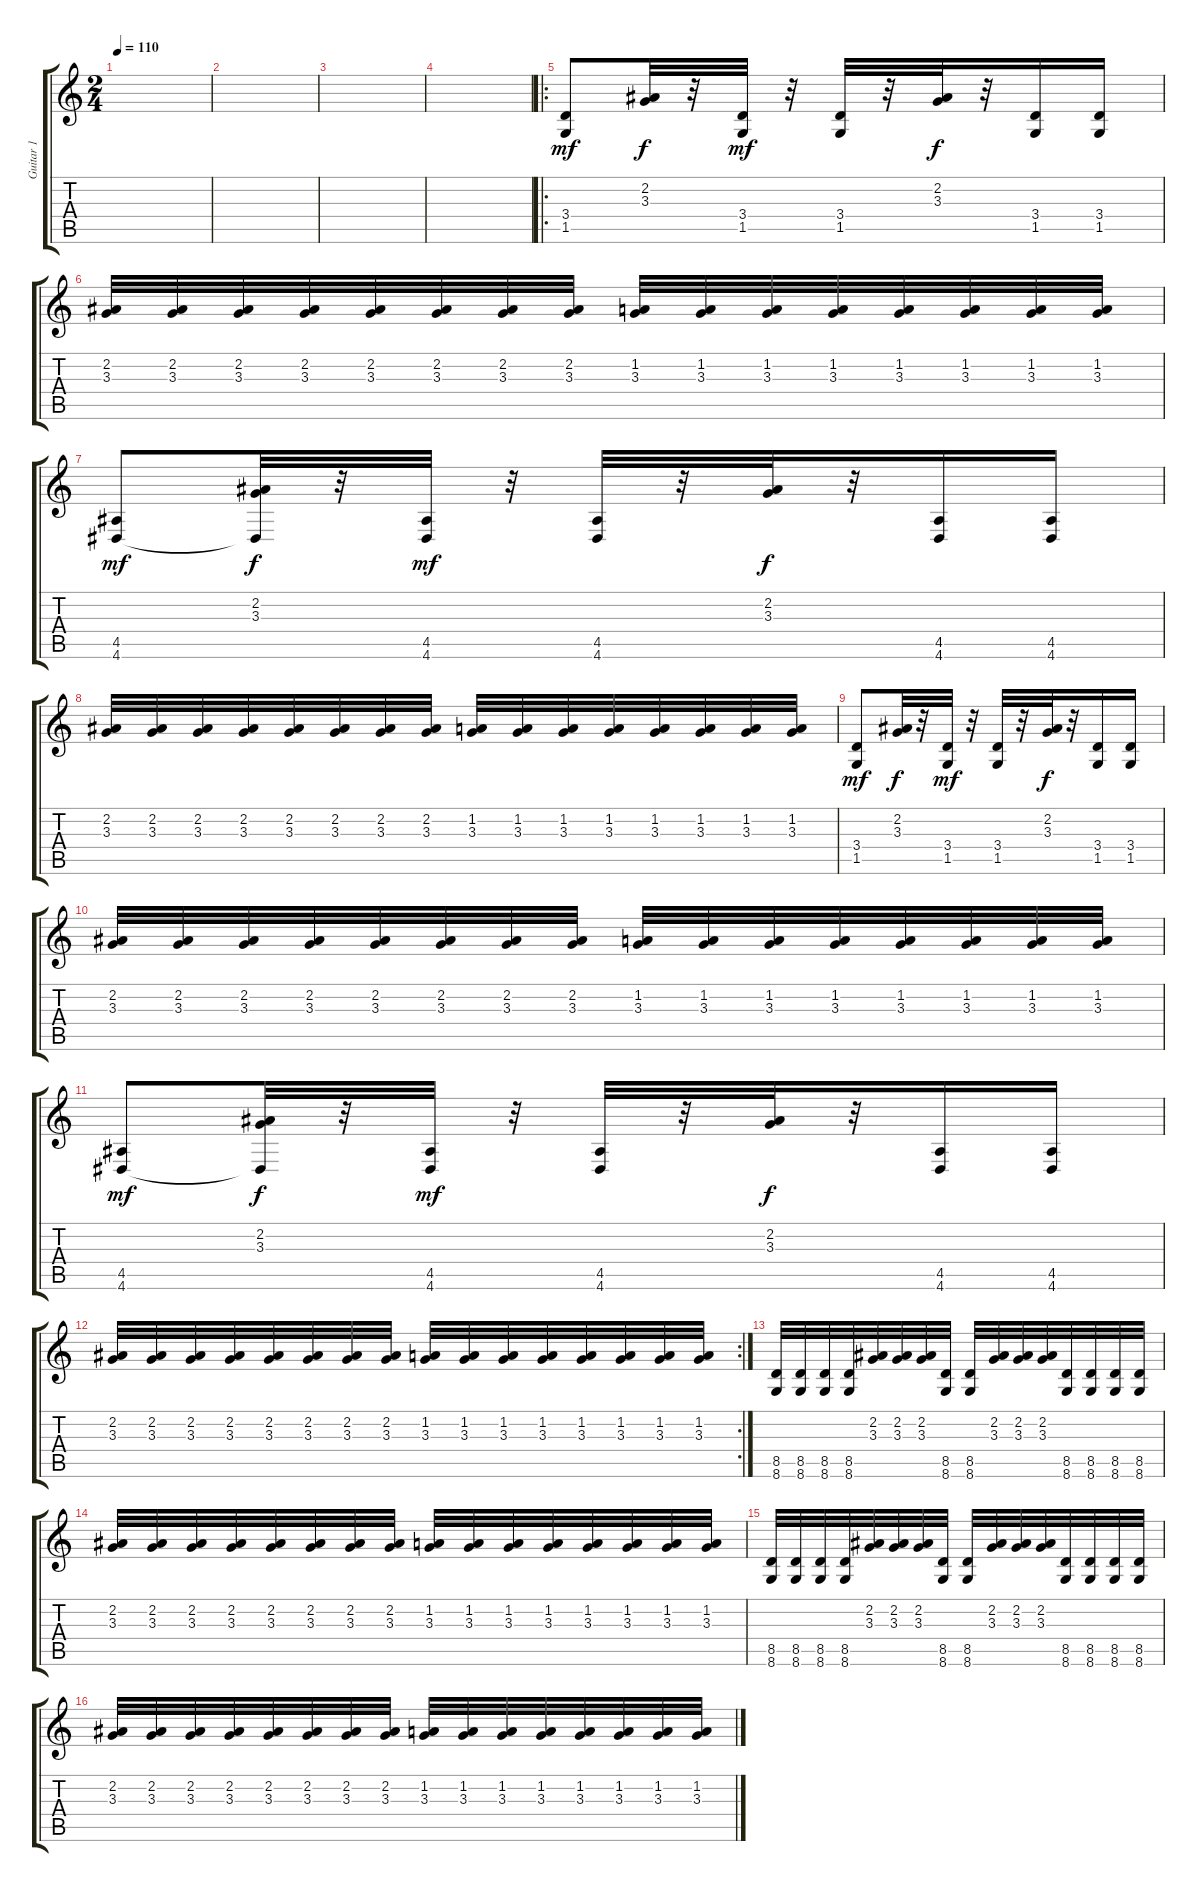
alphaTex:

\track ("Guitar 1" "Guitar 1") {instrument distortionguitar}
\staff {score tabs}
\tuning (Db4 Ab3 E3 B2 Gb2 B1) {hide}
\ts (2 4)
\tempo 110
\clef g2
\ks c
|
|
|
|
\ro
(3.4 1.5).8{dy mf} (2.2 3.3).32{dy f} r.32 (3.4 1.5).32{dy mf} r.32 (3.4 1.5).32 r.32 (2.2 3.3).32{dy f} r.32 (3.4 1.5).16 (3.4 1.5).16 |
(2.2 3.3).32 (2.2 3.3).32 (2.2 3.3).32 (2.2 3.3).32 (2.2 3.3).32 (2.2 3.3).32 (2.2 3.3).32 (2.2 3.3).32 (1.2 3.3).32 (1.2 3.3).32 (1.2 3.3).32 (1.2 3.3).32 (1.2 3.3).32 (1.2 3.3).32 (1.2 3.3).32 (1.2 3.3).32 |
(4.5 4.6).8{dy mf} (2.2 3.3 4.6{t}).32{dy f} r.32 (4.5 4.6).32{dy mf} r.32 (4.5 4.6).32 r.32 (2.2 3.3).32{dy f} r.32 (4.5 4.6).16 (4.5 4.6).16 |
(2.2 3.3).32 (2.2 3.3).32 (2.2 3.3).32 (2.2 3.3).32 (2.2 3.3).32 (2.2 3.3).32 (2.2 3.3).32 (2.2 3.3).32 (1.2 3.3).32 (1.2 3.3).32 (1.2 3.3).32 (1.2 3.3).32 (1.2 3.3).32 (1.2 3.3).32 (1.2 3.3).32 (1.2 3.3).32 |
(3.4 1.5).8{dy mf} (2.2 3.3).32{dy f} r.32 (3.4 1.5).32{dy mf} r.32 (3.4 1.5).32 r.32 (2.2 3.3).32{dy f} r.32 (3.4 1.5).16 (3.4 1.5).16 |
(2.2 3.3).32 (2.2 3.3).32 (2.2 3.3).32 (2.2 3.3).32 (2.2 3.3).32 (2.2 3.3).32 (2.2 3.3).32 (2.2 3.3).32 (1.2 3.3).32 (1.2 3.3).32 (1.2 3.3).32 (1.2 3.3).32 (1.2 3.3).32 (1.2 3.3).32 (1.2 3.3).32 (1.2 3.3).32 |
(4.5 4.6).8{dy mf} (2.2 3.3 4.6{t}).32{dy f} r.32 (4.5 4.6).32{dy mf} r.32 (4.5 4.6).32 r.32 (2.2 3.3).32{dy f} r.32 (4.5 4.6).16 (4.5 4.6).16 |
\rc 2
(2.2 3.3).32 (2.2 3.3).32 (2.2 3.3).32 (2.2 3.3).32 (2.2 3.3).32 (2.2 3.3).32 (2.2 3.3).32 (2.2 3.3).32 (1.2 3.3).32 (1.2 3.3).32 (1.2 3.3).32 (1.2 3.3).32 (1.2 3.3).32 (1.2 3.3).32 (1.2 3.3).32 (1.2 3.3).32 |
(8.5 8.6).32 (8.5 8.6).32 (8.5 8.6).32 (8.5 8.6).32 (2.2 3.3).32 (2.2 3.3).32 (2.2 3.3).32 (8.5 8.6).32 (8.5 8.6).32 (2.2 3.3).32 (2.2 3.3).32 (2.2 3.3).32 (8.5 8.6).32 (8.5 8.6).32 (8.5 8.6).32 (8.5 8.6).32 |
(2.2 3.3).32 (2.2 3.3).32 (2.2 3.3).32 (2.2 3.3).32 (2.2 3.3).32 (2.2 3.3).32 (2.2 3.3).32 (2.2 3.3).32 (1.2 3.3).32 (1.2 3.3).32 (1.2 3.3).32 (1.2 3.3).32 (1.2 3.3).32 (1.2 3.3).32 (1.2 3.3).32 (1.2 3.3).32 |
(8.5 8.6).32 (8.5 8.6).32 (8.5 8.6).32 (8.5 8.6).32 (2.2 3.3).32 (2.2 3.3).32 (2.2 3.3).32 (8.5 8.6).32 (8.5 8.6).32 (2.2 3.3).32 (2.2 3.3).32 (2.2 3.3).32 (8.5 8.6).32 (8.5 8.6).32 (8.5 8.6).32 (8.5 8.6).32 |
(2.2 3.3).32 (2.2 3.3).32 (2.2 3.3).32 (2.2 3.3).32 (2.2 3.3).32 (2.2 3.3).32 (2.2 3.3).32 (2.2 3.3).32 (1.2 3.3).32 (1.2 3.3).32 (1.2 3.3).32 (1.2 3.3).32 (1.2 3.3).32 (1.2 3.3).32 (1.2 3.3).32 (1.2 3.3).32
